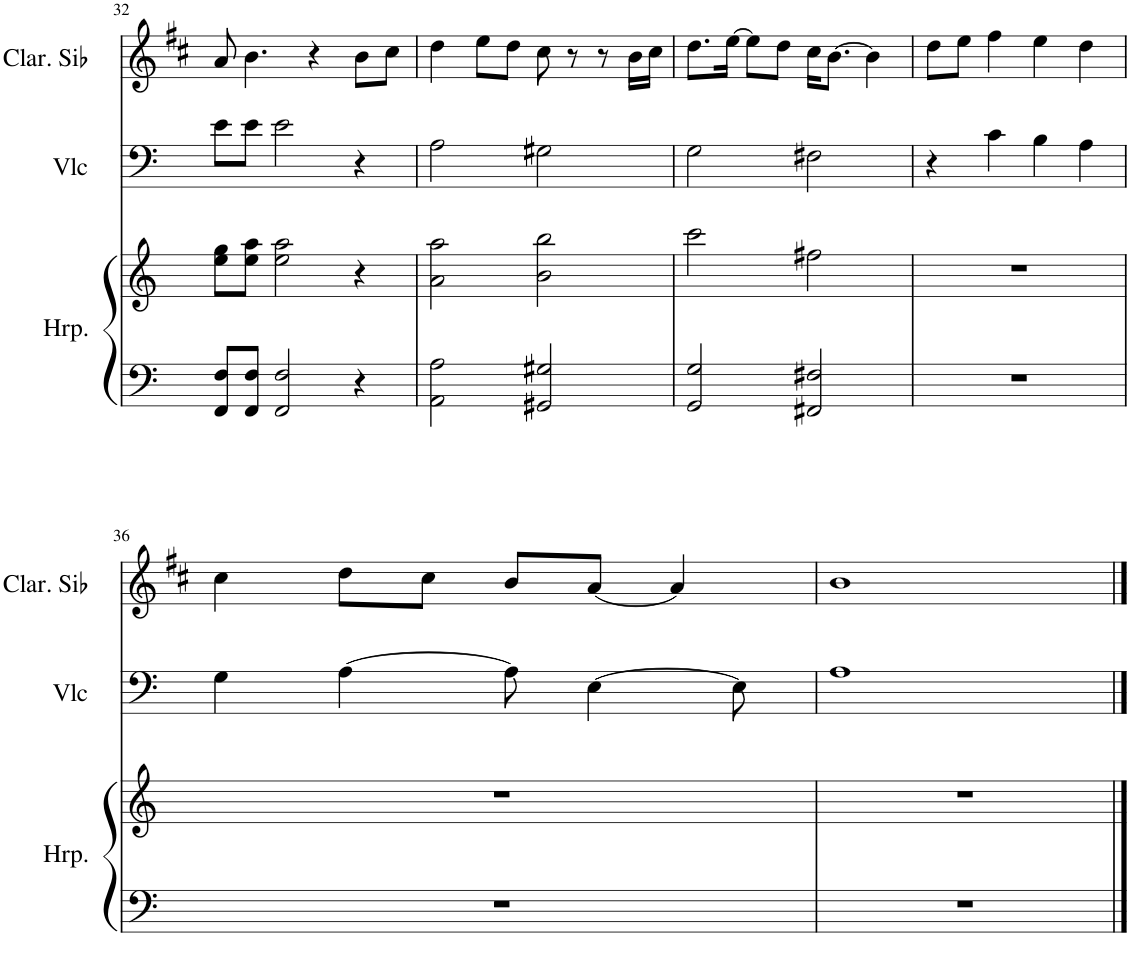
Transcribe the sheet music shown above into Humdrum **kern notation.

**kern	**kern	**kern	**kern
*part3	*part3	*part2	*part1
*staff4	*staff3	*staff2	*staff1
*I"Harpe	*	*I"Violoncelle	*I"Clarinette en Sib
*I'Hrp.	*	*I'Vlc	*I'Clar. Sib
!!LO:PB:g=z
*clefF4	*clefG2	*clefF4	*clefG2
*	*	*	*Trd1c2
*k[]	*k[]	*k[]	*k[f#c#]
*M4/4	*M4/4	*M4/4	*M4/4
=32	=32	=32	=32
8FF/ 8F/L	8ee\ 8gg\L	8e\L	8a/
8FF/ 8F/J	8ee\ 8aa\J	8e\J	4.b\
2FF/ 2F/	2ee\ 2aa\	2e\	.
.	.	.	4r
4r	4r	4r	8b\L
.	.	.	8cc#\J
=33	=33	=33	=33
2AA\ 2A\	2a\ 2aa\	2A\	4dd\
.	.	.	8ee\L
.	.	.	8dd\J
2GG#X/ 2G#X/	2b\ 2bb\	2G#X\	8cc#\
.	.	.	8r
.	.	.	8r
.	.	.	16b\LL
.	.	.	16cc#\JJ
=34	=34	=34	=34
2GG/ 2G/	2ccc\	2G\	8.dd\L
.	.	.	[16ee\Jk
.	.	.	8ee\L]
.	.	.	8dd\J
2FF#X/ 2F#X/	2ff#X\	2F#X\	16cc#\KL
.	.	.	[8.b\J
.	.	.	4b\]
=35	=35	=35	=35
1r	1r	4r	8dd\L
.	.	.	8ee\J
.	.	4c\	4ff#\
.	.	4B\	4ee\
.	.	4A\	4dd\
!!LO:LB:g=z
=36	=36	=36	=36
1r	1r	4G\	4cc#\
.	.	[4A\	8dd\L
.	.	.	8cc#\J
.	.	8A\]	8b/L
.	.	[4E\	[8a/J
.	.	.	4a/]
.	.	8E\]	.
=37	=37	=37	=37
1r	1r	1A	1b
==	==	==	==
*-	*-	*-	*-
